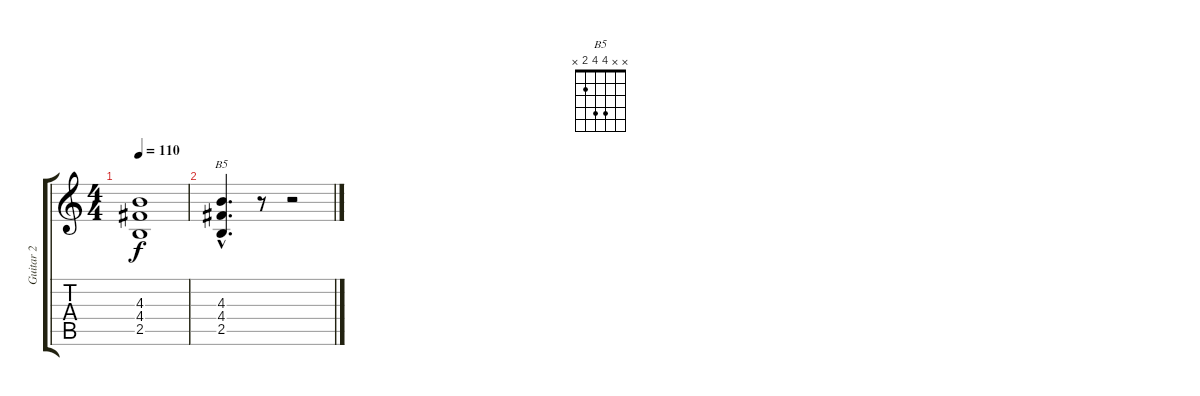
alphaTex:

\track ("Guitar 2" "Guitar 2") {instrument distortionguitar}
\staff {score tabs}
\tuning (E4 B3 G3 D3 A2 E2) {hide}
\chord ("B5" x x 4 4 2 x)
\ts (4 4)
\tempo 110
\clef g2
\ks c
(4.3{t} 4.4{t} 2.5{t}).1{dy f} |
(4.3{hac} 4.4{hac} 2.5{hac}).4{d ch "B5"} r.8 r.2
